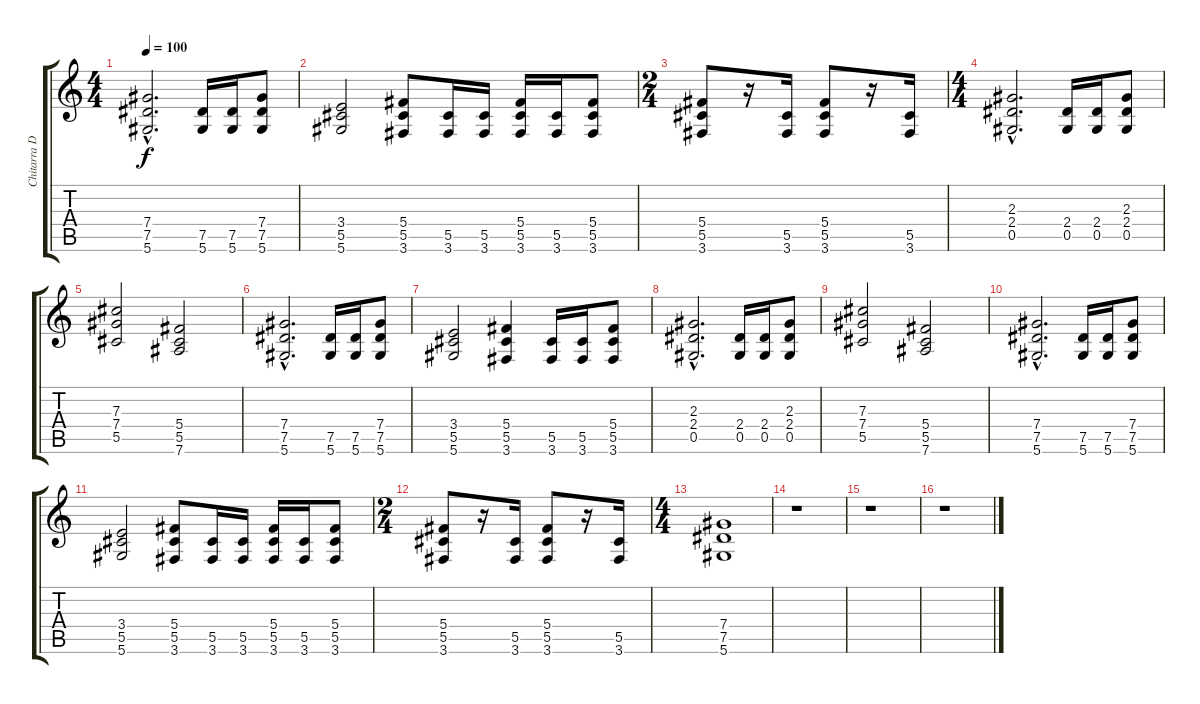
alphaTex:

\track ("Chitarra Distorta" "Chitarra D") {instrument distortionguitar}
\staff {score tabs}
\tuning (Eb4 Bb3 Gb3 Db3 Ab2 Eb2) {hide}
\ts (4 4)
\tempo 100
\clef g2
\ks c
(7.4{hac} 7.5{hac} 5.6{hac}).2{d dy f} (7.5 5.6).16 (7.5 5.6).16 (7.4 7.5 5.6).8 |
(3.4 5.5 5.6).2 (5.4 5.5 3.6).8 (5.5 3.6).16 (5.5 3.6).16 (5.4 5.5 3.6).16 (5.5 3.6).16 (5.4 5.5 3.6).8 |
\ts (2 4)
(5.4 5.5 3.6).8 r.16 (5.5 3.6).16 (5.4 5.5 3.6).8 r.16 (5.5 3.6).16 |
\ts (4 4)
(2.3{hac} 2.4{hac} 0.5{hac}).2{d} (2.4 0.5).16 (2.4 0.5).16 (2.3 2.4 0.5).8 |
(7.3 7.4 5.5).2 (5.4 5.5 7.6).2 |
(7.4{hac} 7.5{hac} 5.6{hac}).2{d} (7.5 5.6).16 (7.5 5.6).16 (7.4 7.5 5.6).8 |
(3.4 5.5 5.6).2 (5.4 5.5 3.6).4 (5.5 3.6).16 (5.5 3.6).16 (5.4 5.5 3.6).8 |
(2.3{hac} 2.4{hac} 0.5{hac}).2{d} (2.4 0.5).16 (2.4 0.5).16 (2.3 2.4 0.5).8 |
(7.3 7.4 5.5).2 (5.4 5.5 7.6).2 |
(7.4{hac} 7.5{hac} 5.6{hac}).2{d} (7.5 5.6).16 (7.5 5.6).16 (7.4 7.5 5.6).8 |
(3.4 5.5 5.6).2 (5.4 5.5 3.6).8 (5.5 3.6).16 (5.5 3.6).16 (5.4 5.5 3.6).16 (5.5 3.6).16 (5.4 5.5 3.6).8 |
\ts (2 4)
(5.4 5.5 3.6).8 r.16 (5.5 3.6).16 (5.4 5.5 3.6).8 r.16 (5.5 3.6).16 |
\ts (4 4)
(7.4 7.5 5.6).1 |
r.1 |
r.1 |
r.1
